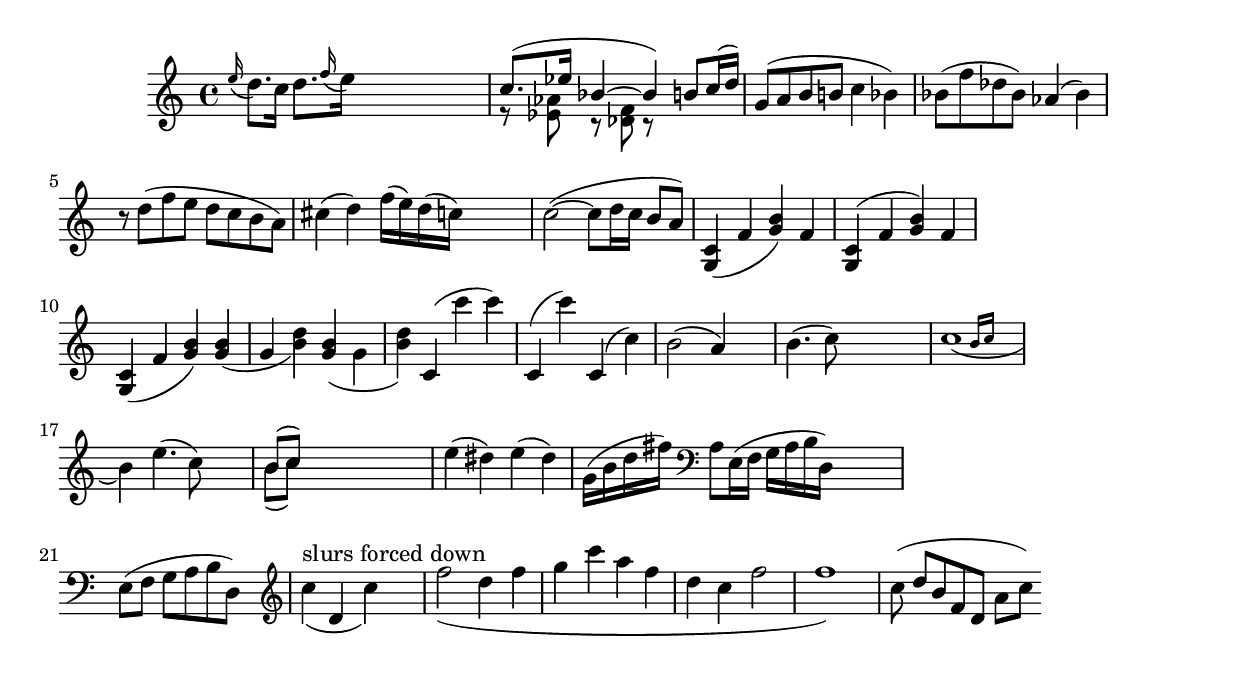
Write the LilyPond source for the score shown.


\header {

    texidoc = "Slur formatting is based on scoring. A large number of
    slurs are generated. Each esthetic aspect gets demerits, the best
    configuration (with least demerits) wins. This must be tested in
    one big file, since changing one score parameter for one situation
    may affect several other situations.

    Tunable parameters are in @file{scm/@/slur.scm}.
"

}

\version "2.16.0"
\layout {
    ragged-right = ##t
%    #(define debug-slur-scoring #t)
}

\relative c'' {

    \grace e=''16( d8.[) c16]
    d=''8.[ \grace f16( e16)]
    s2
    << {c=''8.([ es16] bes4~bes )}
       \\
       {r8  <as es> r <f des> r }
    >>
    \new Voice { \voiceOne b='8[ c16( d])  }
    g,='8[( a b b! ]  c4  bes)
    bes='8( f' des bes) as4( bes)
    r8 d( f e d c b a)
    cis=''4( d)  f=''16( e)    d( c)
    s4

    c=''2(~c8 d16 c b8 a)

    <c,=' g>4 ( f <g b>) f
    <c g>^( f <g b>) f
    <c g>_( f <g b>)
    <g b>_( g  <b d>)
    <g b>_( \stemDown g \stemNeutral  <b d>)
    c,='^( c'' c)
    c,,^( c'')
    c,,^( c')
    | b='2( a4) s4
    | b='4.( c8) s2
    | << c=''1_(
       { s2 \grace { b16[ c] } } >>
    \break
    b4)
    e=''4.( c8) s4
    | << { b='8[( c]) } \\
	 { b='8[( c]) }>>


    s2.|
    e4( dis4)
    e4( dis4)
    g,='16( b d fis)
    \clef bass a,,=8[ e16(f] g[ a b d,)]  s4 | \break
    e=8[( f] g[ a b d,)]  s4 |

    \clef treble
    \new Voice {
	\slurDown
	c''=''4(^"slurs forced down"  d, c') s4
	f=''2( d4 f | g c a f | d c f2 | f1) |
    }

%    \override Slur #'eccentricity = #-2
    c=''8 ( d[ b f d] a'[ c])
}

